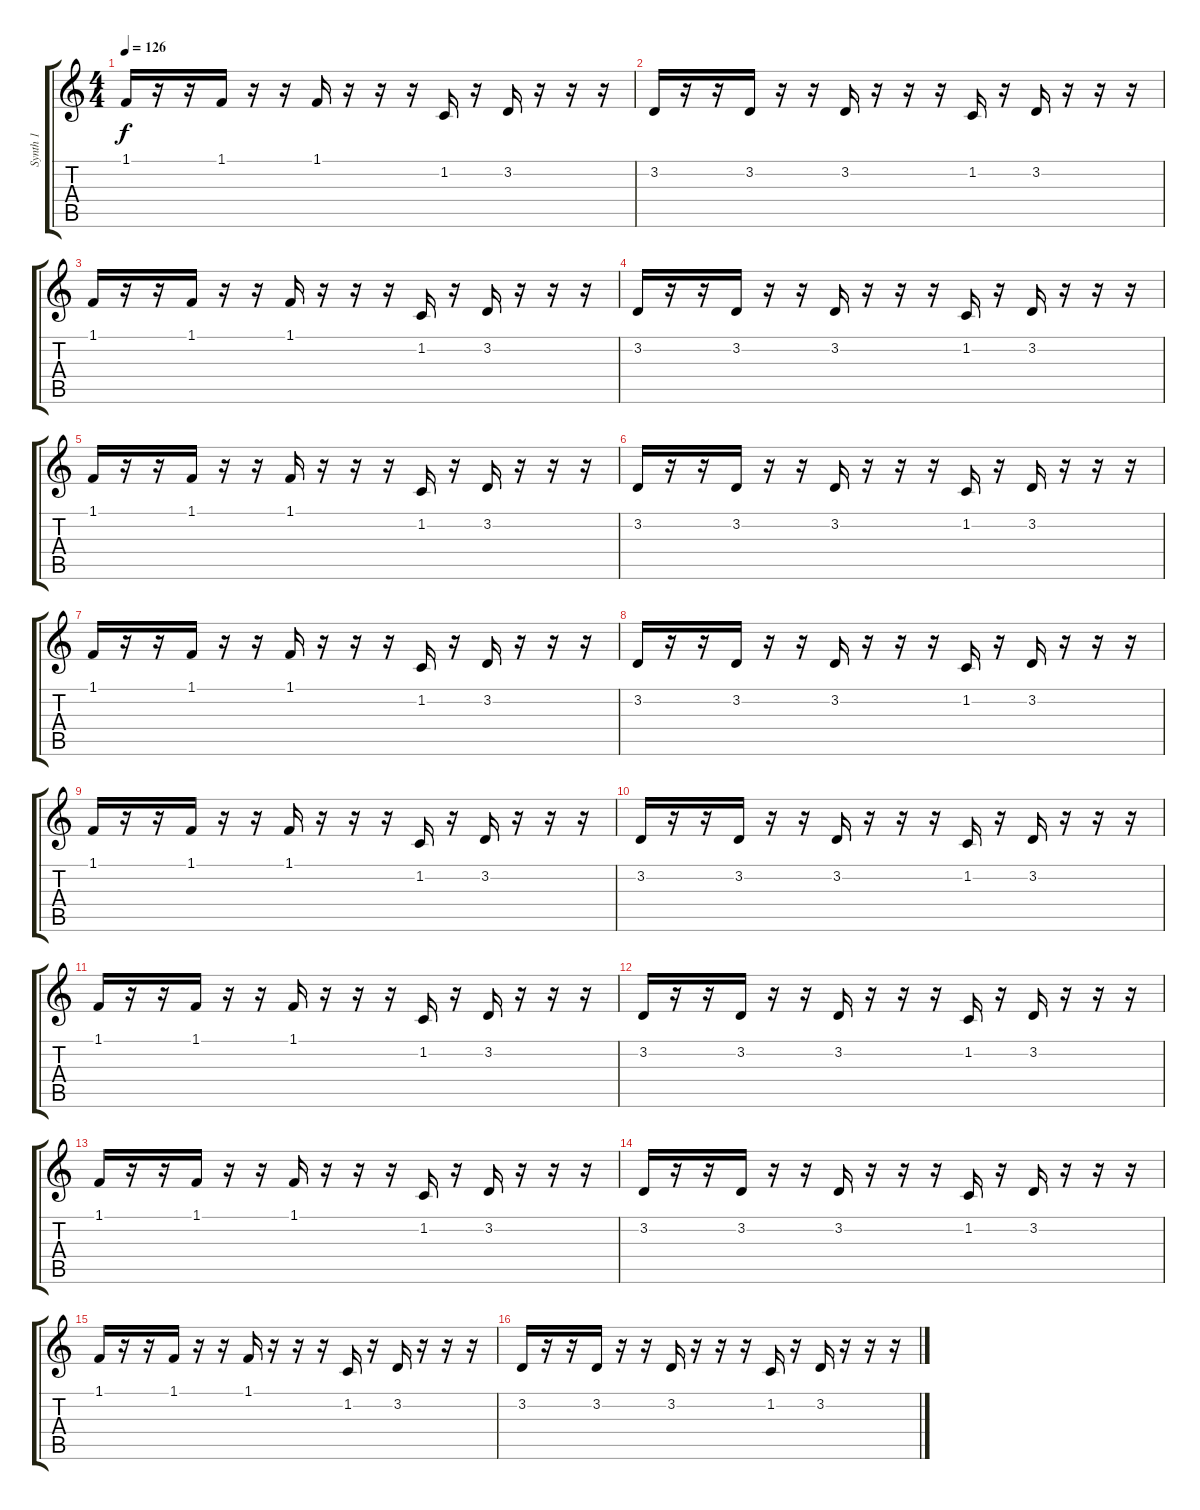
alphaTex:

\track ("Synth 1" "Synth 1") {instrument harpsichord}
\staff {score tabs}
\tuning (E4 B3 G3 D3 A2 E2) {hide}
\ts (4 4)
\tempo 126
\clef g2
\ks c
1.1.16{dy f} r.16 r.16 1.1.16 r.16 r.16 1.1.16 r.16 r.16 r.16 1.2.16 r.16 3.2.16 r.16 r.16 r.16 |
3.2.16 r.16 r.16 3.2.16 r.16 r.16 3.2.16 r.16 r.16 r.16 1.2.16 r.16 3.2.16 r.16 r.16 r.16 |
1.1.16 r.16 r.16 1.1.16 r.16 r.16 1.1.16 r.16 r.16 r.16 1.2.16 r.16 3.2.16 r.16 r.16 r.16 |
3.2.16 r.16 r.16 3.2.16 r.16 r.16 3.2.16 r.16 r.16 r.16 1.2.16 r.16 3.2.16 r.16 r.16 r.16 |
1.1.16 r.16 r.16 1.1.16 r.16 r.16 1.1.16 r.16 r.16 r.16 1.2.16 r.16 3.2.16 r.16 r.16 r.16 |
3.2.16 r.16 r.16 3.2.16 r.16 r.16 3.2.16 r.16 r.16 r.16 1.2.16 r.16 3.2.16 r.16 r.16 r.16 |
1.1.16 r.16 r.16 1.1.16 r.16 r.16 1.1.16 r.16 r.16 r.16 1.2.16 r.16 3.2.16 r.16 r.16 r.16 |
3.2.16 r.16 r.16 3.2.16 r.16 r.16 3.2.16 r.16 r.16 r.16 1.2.16 r.16 3.2.16 r.16 r.16 r.16 |
1.1.16 r.16 r.16 1.1.16 r.16 r.16 1.1.16 r.16 r.16 r.16 1.2.16 r.16 3.2.16 r.16 r.16 r.16 |
3.2.16 r.16 r.16 3.2.16 r.16 r.16 3.2.16 r.16 r.16 r.16 1.2.16 r.16 3.2.16 r.16 r.16 r.16 |
1.1.16 r.16 r.16 1.1.16 r.16 r.16 1.1.16 r.16 r.16 r.16 1.2.16 r.16 3.2.16 r.16 r.16 r.16 |
3.2.16 r.16 r.16 3.2.16 r.16 r.16 3.2.16 r.16 r.16 r.16 1.2.16 r.16 3.2.16 r.16 r.16 r.16 |
1.1.16 r.16 r.16 1.1.16 r.16 r.16 1.1.16 r.16 r.16 r.16 1.2.16 r.16 3.2.16 r.16 r.16 r.16 |
3.2.16 r.16 r.16 3.2.16 r.16 r.16 3.2.16 r.16 r.16 r.16 1.2.16 r.16 3.2.16 r.16 r.16 r.16 |
1.1.16 r.16 r.16 1.1.16 r.16 r.16 1.1.16 r.16 r.16 r.16 1.2.16 r.16 3.2.16 r.16 r.16 r.16 |
3.2.16 r.16 r.16 3.2.16 r.16 r.16 3.2.16 r.16 r.16 r.16 1.2.16 r.16 3.2.16 r.16 r.16 r.16
